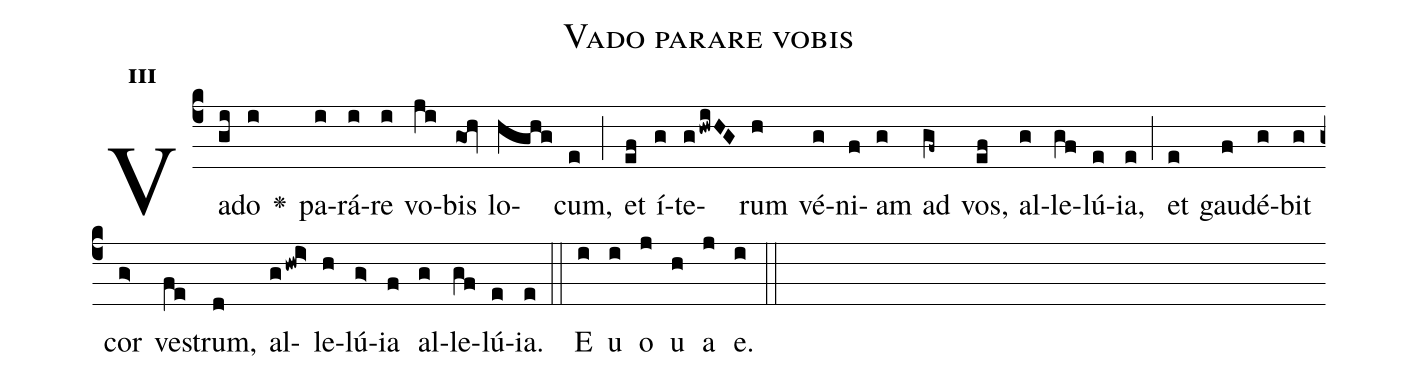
name:Vado parare vobis;
office-part:Antiphona;
mode:3;
%%
initial-style: 1;
name: Vado parare vobis
book: Antiphonae & Responsoria/Tomus II, p. 202;
occasion: Hebdomada IV Paschae Feria VI;
office-part: Laudes Ant E;
user-notes: ;
commentary: ;
annotation: 3b;
centering-scheme: english;
fontsize: 12;
font: OFLSortsMillGoudy;
height: 11;
width: 4.5;
%%
(c4)Va(gi)do(i) <v>\greheightstar</v>() pa(i)rá(i)re(i) vo(ji)bis(goh) lo(hghg)cum,(e) (;) et(ef) í(g)te(ghwiHG)rum(h) vé(g)ni(f)am(g) ad(gf~) vos,(ef) al(g)le(gf)lú(e)ia,(e) (;) et(e) gau(f)dé(g)bit(g) cor(g>) ve(fe)strum,(d) al(ghwi>)le(h)lú(g>)ia(f) al(g)le(gf)lú(e)ia.(e) (::)
E(i) u(i) o(j) u(h) a(j) e.(i) (::)
